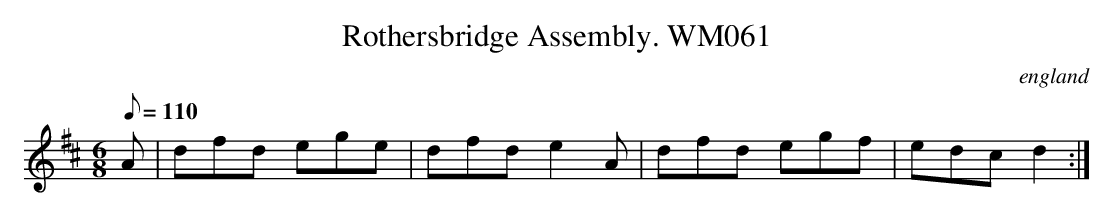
X:1
T:Rothersbridge Assembly. WM061
O:england
M:6/8
L:1/8
Q:110
K:D
A|dfd ege|dfde2A|dfd egf|edcd2:|]
